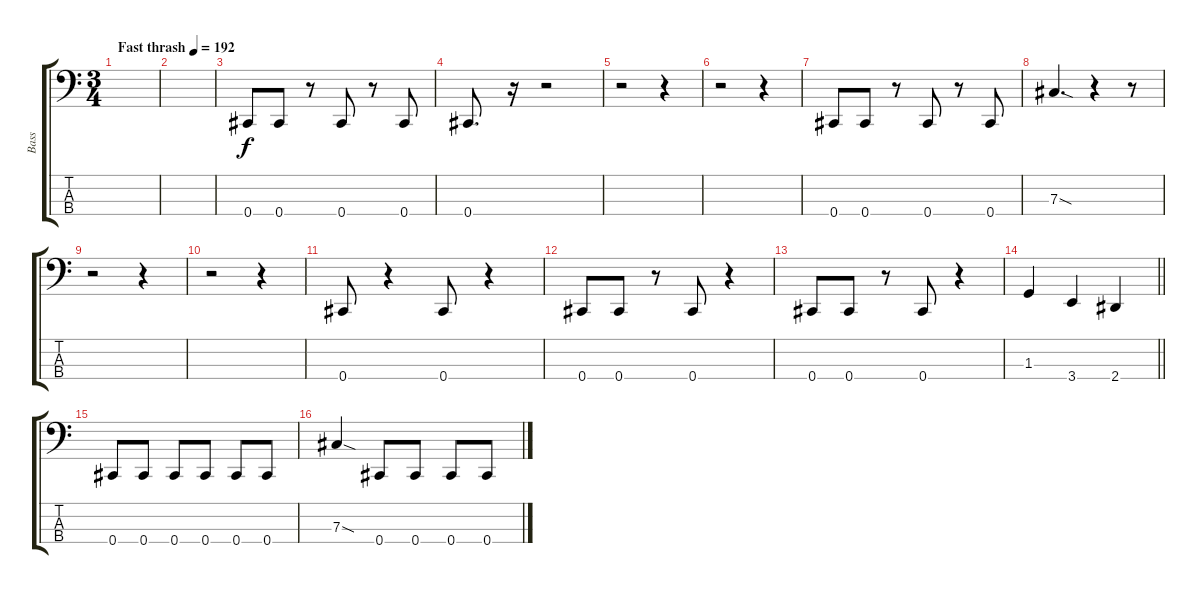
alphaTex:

\track ("Bass" "Bass") {instrument electricbasspick}
\staff {score tabs}
\tuning (E2 B1 Gb1 Db1) {hide}
\ts (3 4)
\tempo (192 "Fast thrash")
\clef f4
\ks c
|
|
0.4.8 0.4.8 r.8 0.4.8 r.8 0.4.8 |
0.4.8{d} r.16 r.2 |
r.2 r.4 |
r.2 r.4 |
0.4.8 0.4.8 r.8 0.4.8 r.8 0.4.8 |
7.3{sod}.4{d} r.4 r.8 |
r.2 r.4 |
r.2 r.4 |
0.4.8 r.4 0.4.8 r.4 |
0.4.8 0.4.8 r.8 0.4.8 r.4 |
0.4.8 0.4.8 r.8 0.4.8 r.4 |
\barLineRight lightlight
1.3.4 3.4.4 2.4.4 |
0.4.8 0.4.8 0.4.8 0.4.8 0.4.8 0.4.8 |
7.3{sod}.4 0.4.8 0.4.8 0.4.8 0.4.8
